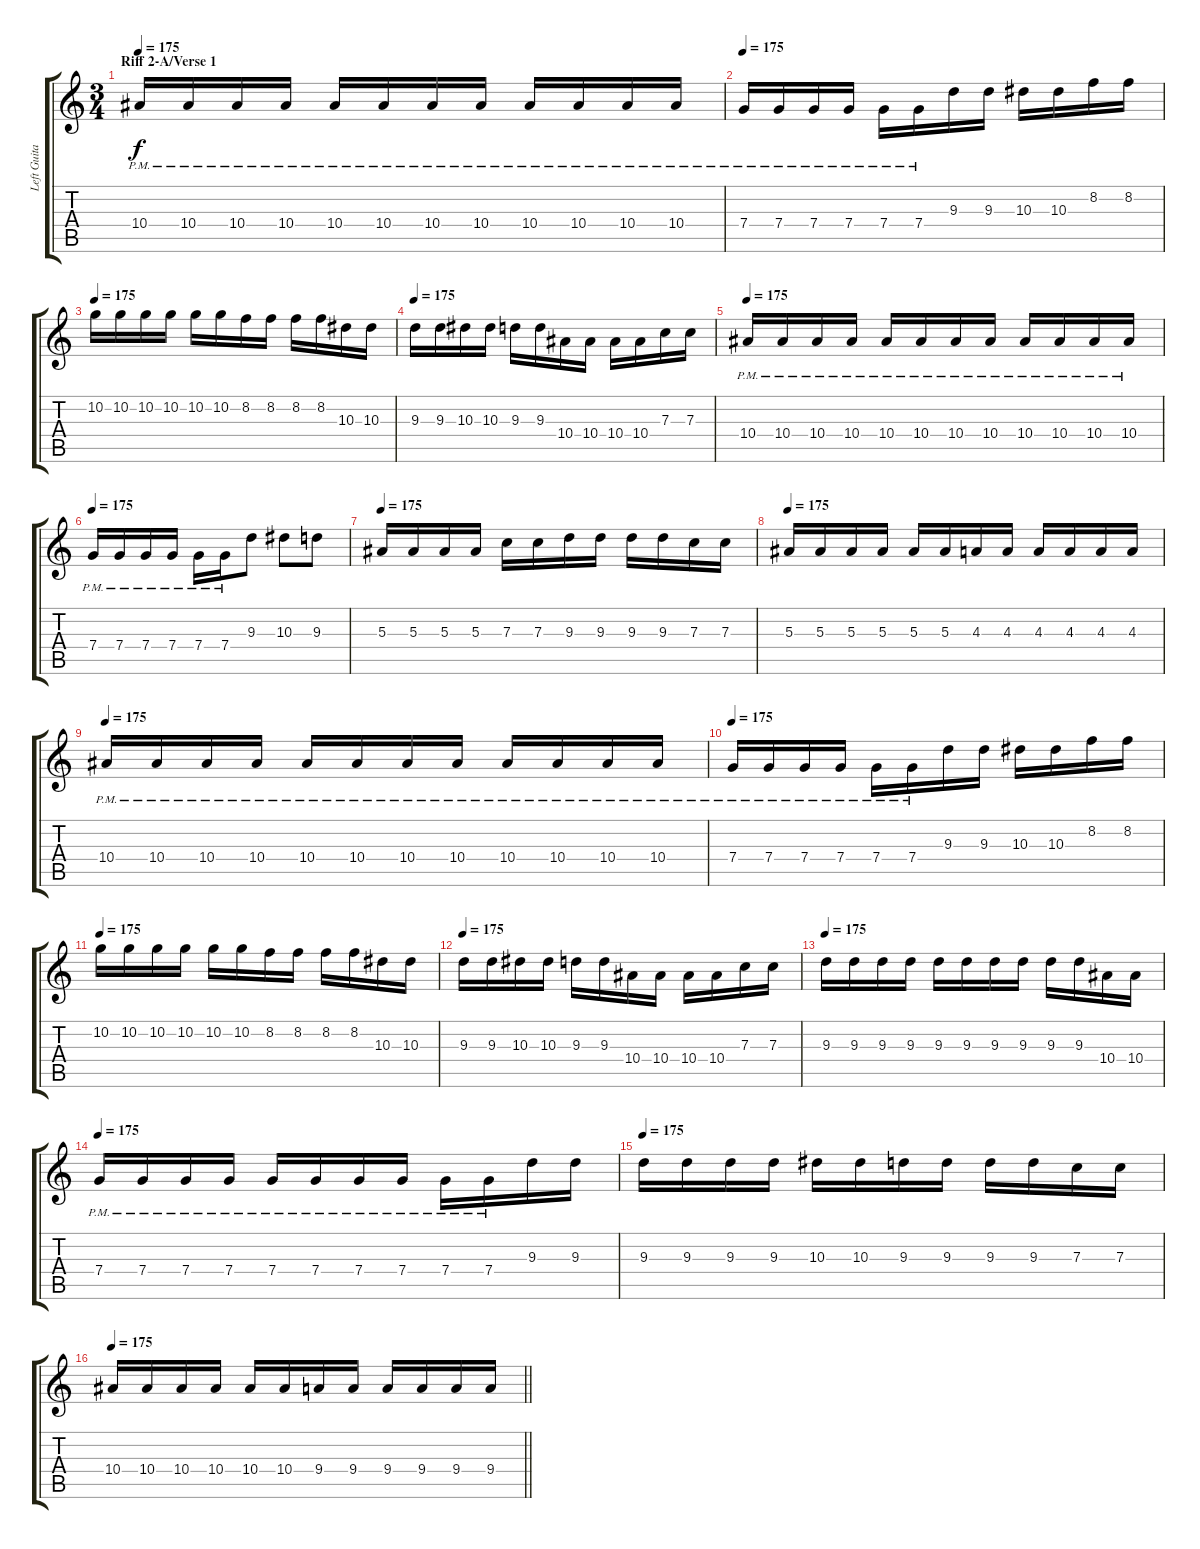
\track ("Left Guitar" "Left Guita") {instrument distortionguitar}
\staff {score tabs}
\tuning (D4 A3 F3 C3 G2 D2) {hide}
\ts (3 4)
\section ("" "Riff 2-A/Verse 1")
\tempo 175
\clef g2
\ks c
10.4{pm}.16{dy f} 10.4{pm}.16 10.4{pm}.16 10.4{pm}.16 10.4{pm}.16 10.4{pm}.16 10.4{pm}.16 10.4{pm}.16 10.4{pm}.16 10.4{pm}.16 10.4{pm}.16 10.4{pm}.16 |
\tempo 175
7.4{pm}.16 7.4{pm}.16 7.4{pm}.16 7.4{pm}.16 7.4{pm}.16 7.4{pm}.16 9.3.16 9.3.16 10.3.16 10.3.16 8.2.16 8.2.16 |
\tempo 175
10.2.16 10.2.16 10.2.16 10.2.16 10.2.16 10.2.16 8.2.16 8.2.16 8.2.16 8.2.16 10.3.16 10.3.16 |
\tempo 175
9.3.16 9.3.16 10.3.16 10.3.16 9.3.16 9.3.16 10.4.16 10.4.16 10.4.16 10.4.16 7.3.16 7.3.16 |
\tempo 175
10.4{pm}.16 10.4{pm}.16 10.4{pm}.16 10.4{pm}.16 10.4{pm}.16 10.4{pm}.16 10.4{pm}.16 10.4{pm}.16 10.4{pm}.16 10.4{pm}.16 10.4{pm}.16 10.4{pm}.16 |
\tempo 175
7.4{pm}.16 7.4{pm}.16 7.4{pm}.16 7.4{pm}.16 7.4{pm}.16 7.4{pm}.16 9.3.8 10.3.8 9.3.8 |
\tempo 175
5.3.16 5.3.16 5.3.16 5.3.16 7.3.16 7.3.16 9.3.16 9.3.16 9.3.16 9.3.16 7.3.16 7.3.16 |
\tempo 175
5.3.16 5.3.16 5.3.16 5.3.16 5.3.16 5.3.16 4.3.16 4.3.16 4.3.16 4.3.16 4.3.16 4.3.16 |
\tempo 175
10.4{pm}.16 10.4{pm}.16 10.4{pm}.16 10.4{pm}.16 10.4{pm}.16 10.4{pm}.16 10.4{pm}.16 10.4{pm}.16 10.4{pm}.16 10.4{pm}.16 10.4{pm}.16 10.4{pm}.16 |
\tempo 175
7.4{pm}.16 7.4{pm}.16 7.4{pm}.16 7.4{pm}.16 7.4{pm}.16 7.4{pm}.16 9.3.16 9.3.16 10.3.16 10.3.16 8.2.16 8.2.16 |
\tempo 175
10.2.16 10.2.16 10.2.16 10.2.16 10.2.16 10.2.16 8.2.16 8.2.16 8.2.16 8.2.16 10.3.16 10.3.16 |
\tempo 175
9.3.16 9.3.16 10.3.16 10.3.16 9.3.16 9.3.16 10.4.16 10.4.16 10.4.16 10.4.16 7.3.16 7.3.16 |
\tempo 175
9.3.16 9.3.16 9.3.16 9.3.16 9.3.16 9.3.16 9.3.16 9.3.16 9.3.16 9.3.16 10.4.16 10.4.16 |
\tempo 175
7.4{pm}.16 7.4{pm}.16 7.4{pm}.16 7.4{pm}.16 7.4{pm}.16 7.4{pm}.16 7.4{pm}.16 7.4{pm}.16 7.4{pm}.16 7.4{pm}.16 9.3.16 9.3.16 |
\tempo 175
9.3.16 9.3.16 9.3.16 9.3.16 10.3.16 10.3.16 9.3.16 9.3.16 9.3.16 9.3.16 7.3.16 7.3.16 |
\tempo 175
\barLineRight lightlight
10.4.16 10.4.16 10.4.16 10.4.16 10.4.16 10.4.16 9.4.16 9.4.16 9.4.16 9.4.16 9.4.16 9.4.16
